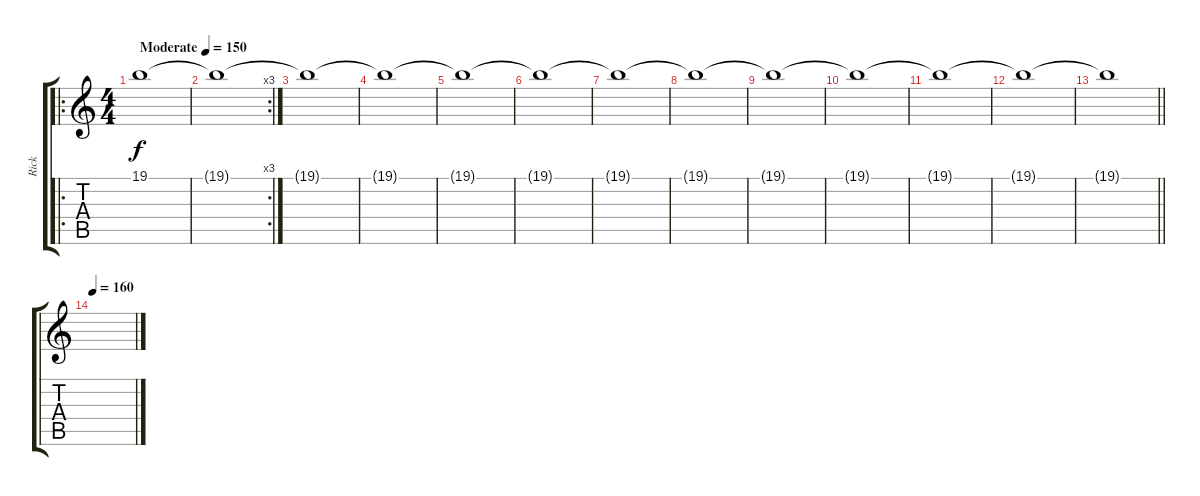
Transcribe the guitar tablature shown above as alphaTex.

\track ("Rick" "Rick") {instrument synthstrings1}
\staff {score tabs}
\tuning (E4 B3 G3 D3 A2 E2) {hide}
\ro
\ts (4 4)
\section ("" "")
\tempo (150 "Moderate")
\clef g2
\ks c
19.1.1{dy f instrument synthstrings1} |
\rc 3
19.1{t}.1 |
19.1{t}.1 |
19.1{t}.1 |
19.1{t}.1 |
19.1{t}.1 |
19.1{t}.1 |
19.1{t}.1 |
19.1{t}.1 |
19.1{t}.1 |
19.1{t}.1 |
19.1{t}.1 |
\barLineRight lightlight
19.1{t}.1 |
\section ("" "")
\tempo 160
